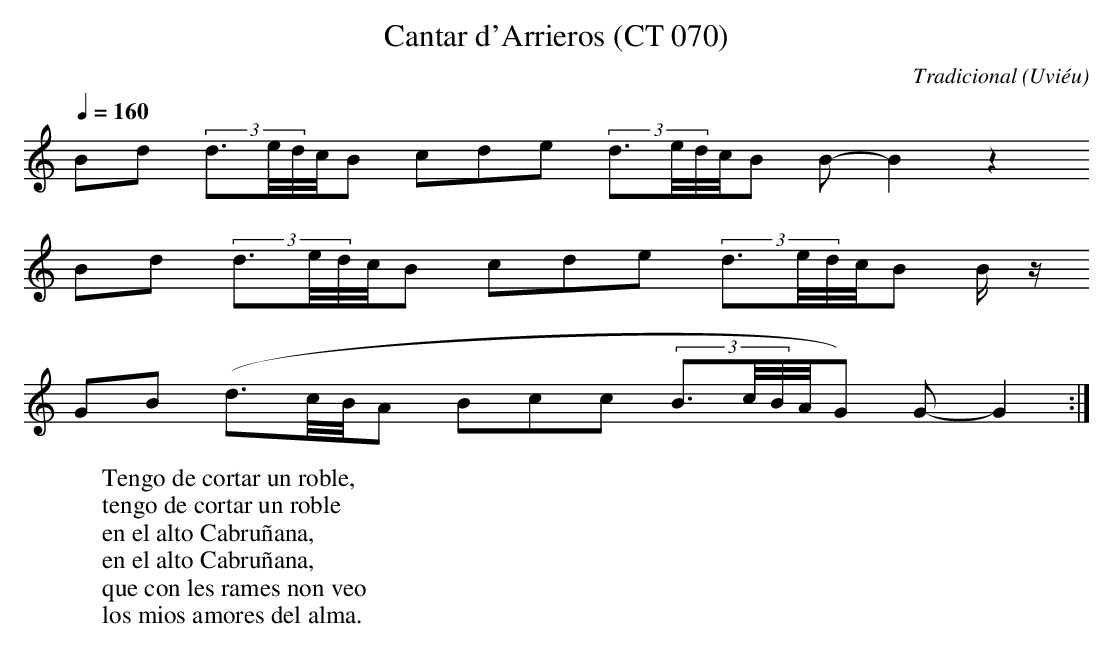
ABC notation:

X:1
T:Cantar d'Arrieros (CT 070)
C:Tradicional
O:Uviéu
M:Llibre
L:1/8
Q:1/4=160
K:C
Bd (3d3/2e/4d/4c/4B cde (3d3/2e/4d/4c/4B B-B2 z2
Bd (3d3/2e/4d/4c/4B cde (3d3/2e/4d/4c/4B B/ z/
GB (d3/2c/4B/4A Bcc (3B3/2c/4B/4A/4G) G-G2 :|
W:Tengo de cortar un roble,
W:tengo de cortar un roble
W:en el alto Cabruñana,
W:en el alto Cabruñana,
W:que con les rames non veo
W:los mios amores del alma.
W:
